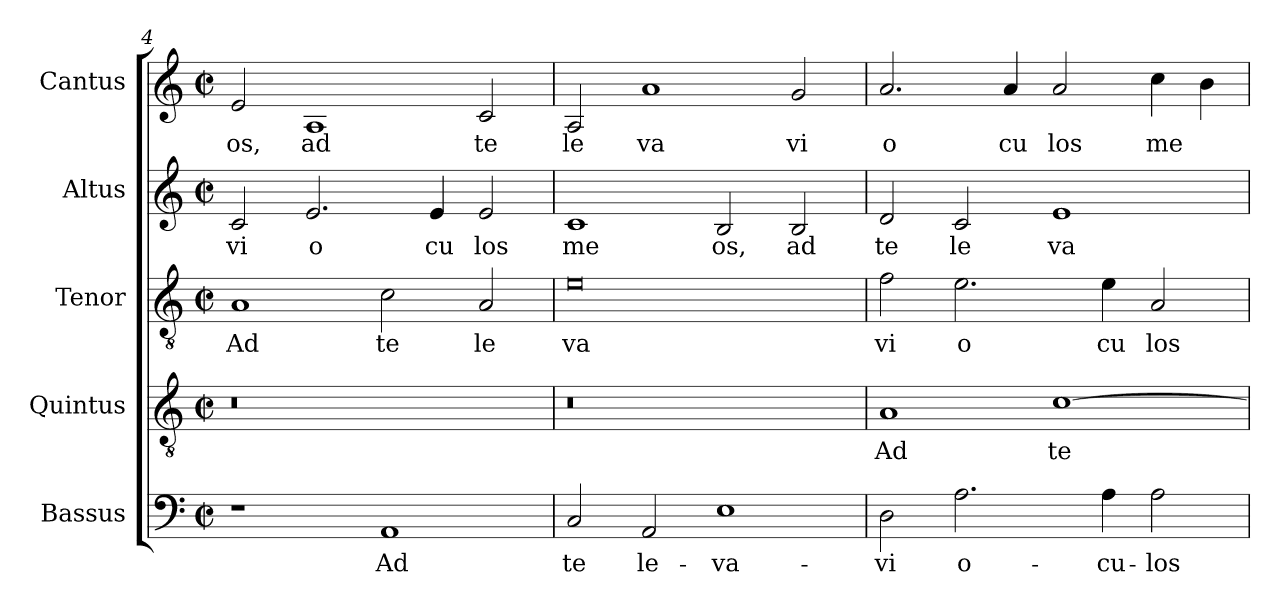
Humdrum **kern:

**kern	**text	**kern	**text	**kern	**text	**kern	**text	**kern	**text
*part5	*part5	*part4	*part4	*part3	*part3	*part2	*part2	*part1	*part1
*staff5	*staff5	*staff4	*staff4	*staff3	*staff3	*staff2	*staff2	*staff1	*staff1
*I"Bassus	*	*I"Quintus	*	*I"Tenor	*	*I"Altus	*	*I"Cantus	*
*clefF4	*	*clefGv2	*	*clefGv2	*	*clefG2	*	*clefG2	*
*k[]	*	*k[]	*	*k[]	*	*k[]	*	*k[]	*
*C:	*	*C:	*	*C:	*	*C:	*	*C:	*
*M2/2	*	*M2/2	*	*M2/2	*	*M2/2	*	*M2/2	*
*met(c|)	*	*met(c|)	*	*met(c|)	*	*met(c|)	*	*met(c|)	*
=4	=4	=4	=4	=4	=4	=4	=4	=4	=4
!	!	!	!	!	!LO:LY:b:cj	!	!LO:LY:b:cj	!	!LO:LY:b:cj
1r	.	0r	.	1A	Ad	2c/	vi	2e/	os,
!	!	!	!	!	!	!	!LO:LY:b:cj	!	!LO:LY:b:cj
.	.	.	.	.	.	2.e/	o	1A	ad
!	!LO:LY:b:cj	!	!	!	!LO:LY:b:cj	!	!	!	!
1AA	Ad	.	.	2c\	te	.	.	.	.
!	!	!	!	!	!	!	!LO:LY:b:cj	!	!
.	.	.	.	.	.	4e/	cu	.	.
!	!	!	!	!	!LO:LY:b:cj	!	!LO:LY:b:cj	!	!LO:LY:b:cj
.	.	.	.	2A/	le	2e/	los	2c/	te
=5	=5	=5	=5	=5	=5	=5	=5	=5	=5
!	!LO:LY:b:cj	!	!	!	!LO:LY:b:cj	!	!LO:LY:b:cj	!	!LO:LY:b:cj
2C/	te	0r	.	0e	va	1c	me	2A/	le
!	!LO:LY:b:cj	!	!	!	!	!	!	!	!LO:LY:b:cj
2AA/	le-	.	.	.	.	.	.	1a	va
!	!LO:LY:b:cj	!	!	!	!	!	!LO:LY:b:cj	!	!
1E	-va-	.	.	.	.	2B/	os,	.	.
!	!	!	!	!	!	!	!LO:LY:b:cj	!	!LO:LY:b:cj
.	.	.	.	.	.	2B/	ad	2g/	vi
!!LO:LB:g=z
=6	=6	=6	=6	=6	=6	=6	=6	=6	=6
!	!LO:LY:b:cj	!	!LO:LY:b:cj	!	!LO:LY:b:cj	!	!LO:LY:b:cj	!	!LO:LY:b:cj
2D\	-vi	1A	Ad	2f\	vi	2d/	te	2.a/	o
!	!LO:LY:b:cj	!	!	!	!LO:LY:b:cj	!	!LO:LY:b:cj	!	!
2.A\	o-	.	.	2.e\	o	2c/	le	.	.
!	!	!	!	!	!	!	!	!	!LO:LY:b:cj
.	.	.	.	.	.	.	.	4a/	cu
!	!	!	!LO:LY:b:cj	!	!	!	!LO:LY:b:cj	!	!LO:LY:b:cj
.	.	[>1c	te	.	.	1e	va	2a/	los
!	!LO:LY:b:cj	!	!	!	!LO:LY:b:cj	!	!	!	!
4A\	-cu-	.	.	4e\	cu	.	.	.	.
!	!LO:LY:b:cj	!	!	!	!LO:LY:b:cj	!	!	!	!LO:LY:b:cj
2A\	-los	.	.	2A/	los	.	.	4cc\	me
!	!	!	!	!	!	!	!	!	!LO:LY:b:cj
.	.	.	.	.	.	.	.	4b\	.
=	=	=	=	=	=	=	=	=	=
*-	*-	*-	*-	*-	*-	*-	*-	*-	*-
